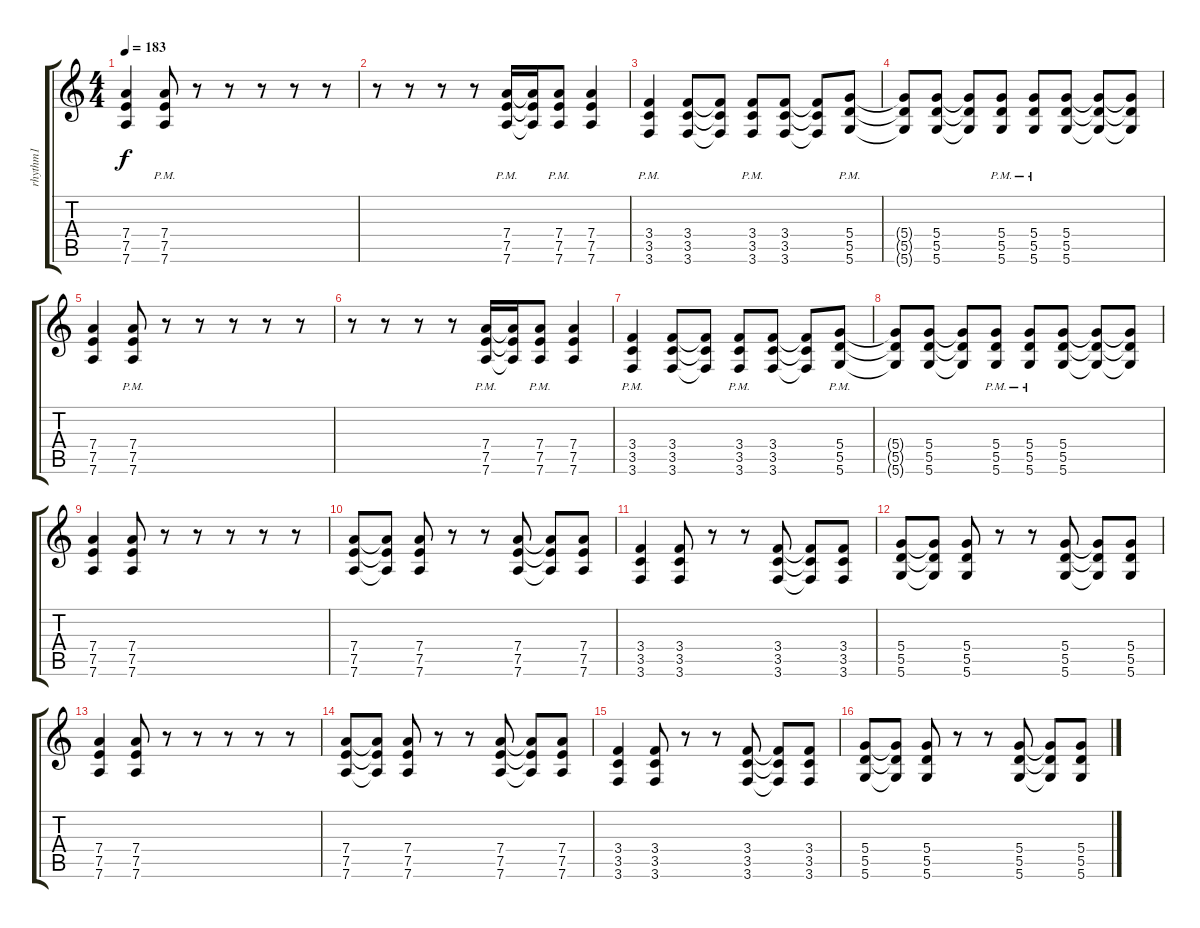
\track ("rhythm1" "rhythm1") {instrument distortionguitar}
\staff {score tabs}
\tuning (E4 B3 G3 D3 A2 D2) {hide}
\ts (4 4)
\tempo 183
\clef g2
\ks c
(7.4 7.5 7.6).4{dy f} (7.4 7.5 7.6{pm}).8 r.8 r.8 r.8 r.8 r.8 |
r.8 r.8 r.8 r.8 (7.4{pm} 7.5{pm} 7.6{pm}).16 (7.4{t} 7.5{t} 7.6{t}).16 (7.4{pm} 7.5{pm} 7.6{pm}).8 (7.4 7.5 7.6).4 |
(3.4{pm} 3.5{pm} 3.6{pm}).4 (3.4 3.5 3.6).8 (3.4{t} 3.5{t} 3.6{t}).8 (3.4{pm} 3.5{pm} 3.6{pm}).8 (3.4 3.5 3.6).8 (3.4{t} 3.5{t} 3.6{t}).8 (5.4{pm} 5.5{pm} 5.6{pm}).8 |
(5.4{t} 5.5{t} 5.6{t}).8 (5.4 5.5 5.6).8 (5.4{t} 5.5{t} 5.6{t}).8 (5.4{pm} 5.5{pm} 5.6{pm}).8 (5.4{pm} 5.5{pm} 5.6{pm}).8 (5.4 5.5 5.6).8 (5.4{t} 5.5{t} 5.6{t}).8 (5.4{t} 5.5{t} 5.6{t}).8 |
(7.4 7.5 7.6).4 (7.4 7.5 7.6{pm}).8 r.8 r.8 r.8 r.8 r.8 |
r.8 r.8 r.8 r.8 (7.4{pm} 7.5{pm} 7.6{pm}).16 (7.4{t} 7.5{t} 7.6{t}).16 (7.4{pm} 7.5{pm} 7.6{pm}).8 (7.4 7.5 7.6).4 |
(3.4{pm} 3.5{pm} 3.6{pm}).4 (3.4 3.5 3.6).8 (3.4{t} 3.5{t} 3.6{t}).8 (3.4{pm} 3.5{pm} 3.6{pm}).8 (3.4 3.5 3.6).8 (3.4{t} 3.5{t} 3.6{t}).8 (5.4{pm} 5.5{pm} 5.6{pm}).8 |
(5.4{t} 5.5{t} 5.6{t}).8 (5.4 5.5 5.6).8 (5.4{t} 5.5{t} 5.6{t}).8 (5.4{pm} 5.5{pm} 5.6{pm}).8 (5.4{pm} 5.5{pm} 5.6{pm}).8 (5.4 5.5 5.6).8 (5.4{t} 5.5{t} 5.6{t}).8 (5.4{t} 5.5{t} 5.6{t}).8 |
(7.4 7.5 7.6).4 (7.4 7.5 7.6).8 r.8 r.8 r.8 r.8 r.8 |
(7.4 7.5 7.6).8 (7.4{t} 7.5{t} 7.6{t}).8 (7.4 7.5 7.6).8 r.8 r.8 (7.4 7.5 7.6).8 (7.4{t} 7.5{t} 7.6{t}).8 (7.4 7.5 7.6).8 |
(3.4 3.5 3.6).4 (3.4 3.5 3.6).8 r.8 r.8 (3.4 3.5 3.6).8 (3.4{t} 3.5{t} 3.6{t}).8 (3.4 3.5 3.6).8 |
(5.4 5.5 5.6).8 (5.4{t} 5.5{t} 5.6{t}).8 (5.4 5.5 5.6).8 r.8 r.8 (5.4 5.5 5.6).8 (5.4{t} 5.5{t} 5.6{t}).8 (5.4 5.5 5.6).8 |
(7.4 7.5 7.6).4 (7.4 7.5 7.6).8 r.8 r.8 r.8 r.8 r.8 |
(7.4 7.5 7.6).8 (7.4{t} 7.5{t} 7.6{t}).8 (7.4 7.5 7.6).8 r.8 r.8 (7.4 7.5 7.6).8 (7.4{t} 7.5{t} 7.6{t}).8 (7.4 7.5 7.6).8 |
(3.4 3.5 3.6).4 (3.4 3.5 3.6).8 r.8 r.8 (3.4 3.5 3.6).8 (3.4{t} 3.5{t} 3.6{t}).8 (3.4 3.5 3.6).8 |
(5.4 5.5 5.6).8 (5.4{t} 5.5{t} 5.6{t}).8 (5.4 5.5 5.6).8 r.8 r.8 (5.4 5.5 5.6).8 (5.4{t} 5.5{t} 5.6{t}).8 (5.4 5.5 5.6).8
